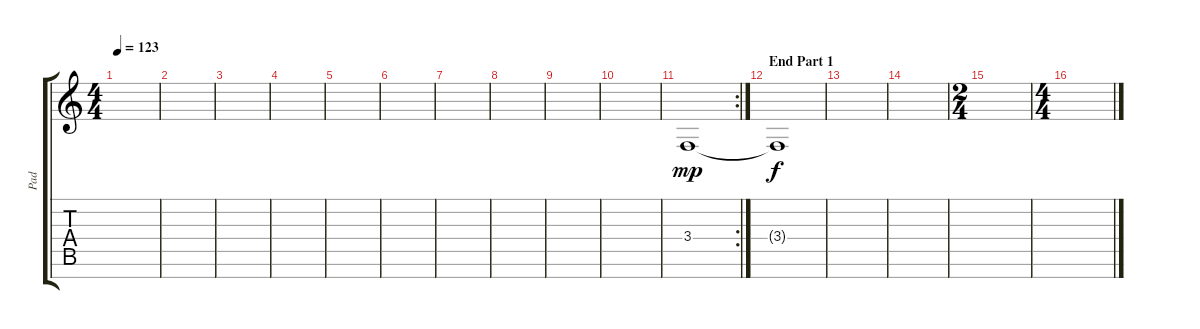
\track ("Pad" "Pad") {instrument pad2warm}
\staff {score tabs}
\tuning (E4 B3 G3 D3 A2 E2 B1) {hide}
\ts (4 4)
\tempo 123
\clef g2
\ks c
|
|
|
|
|
|
|
|
|
|
\rc 2
3.4.1{dy mp} |
\section ("" "End Part 1")
3.4{t}.1{dy f} |
|
|
\ts (2 4)
|
\ts (4 4)
